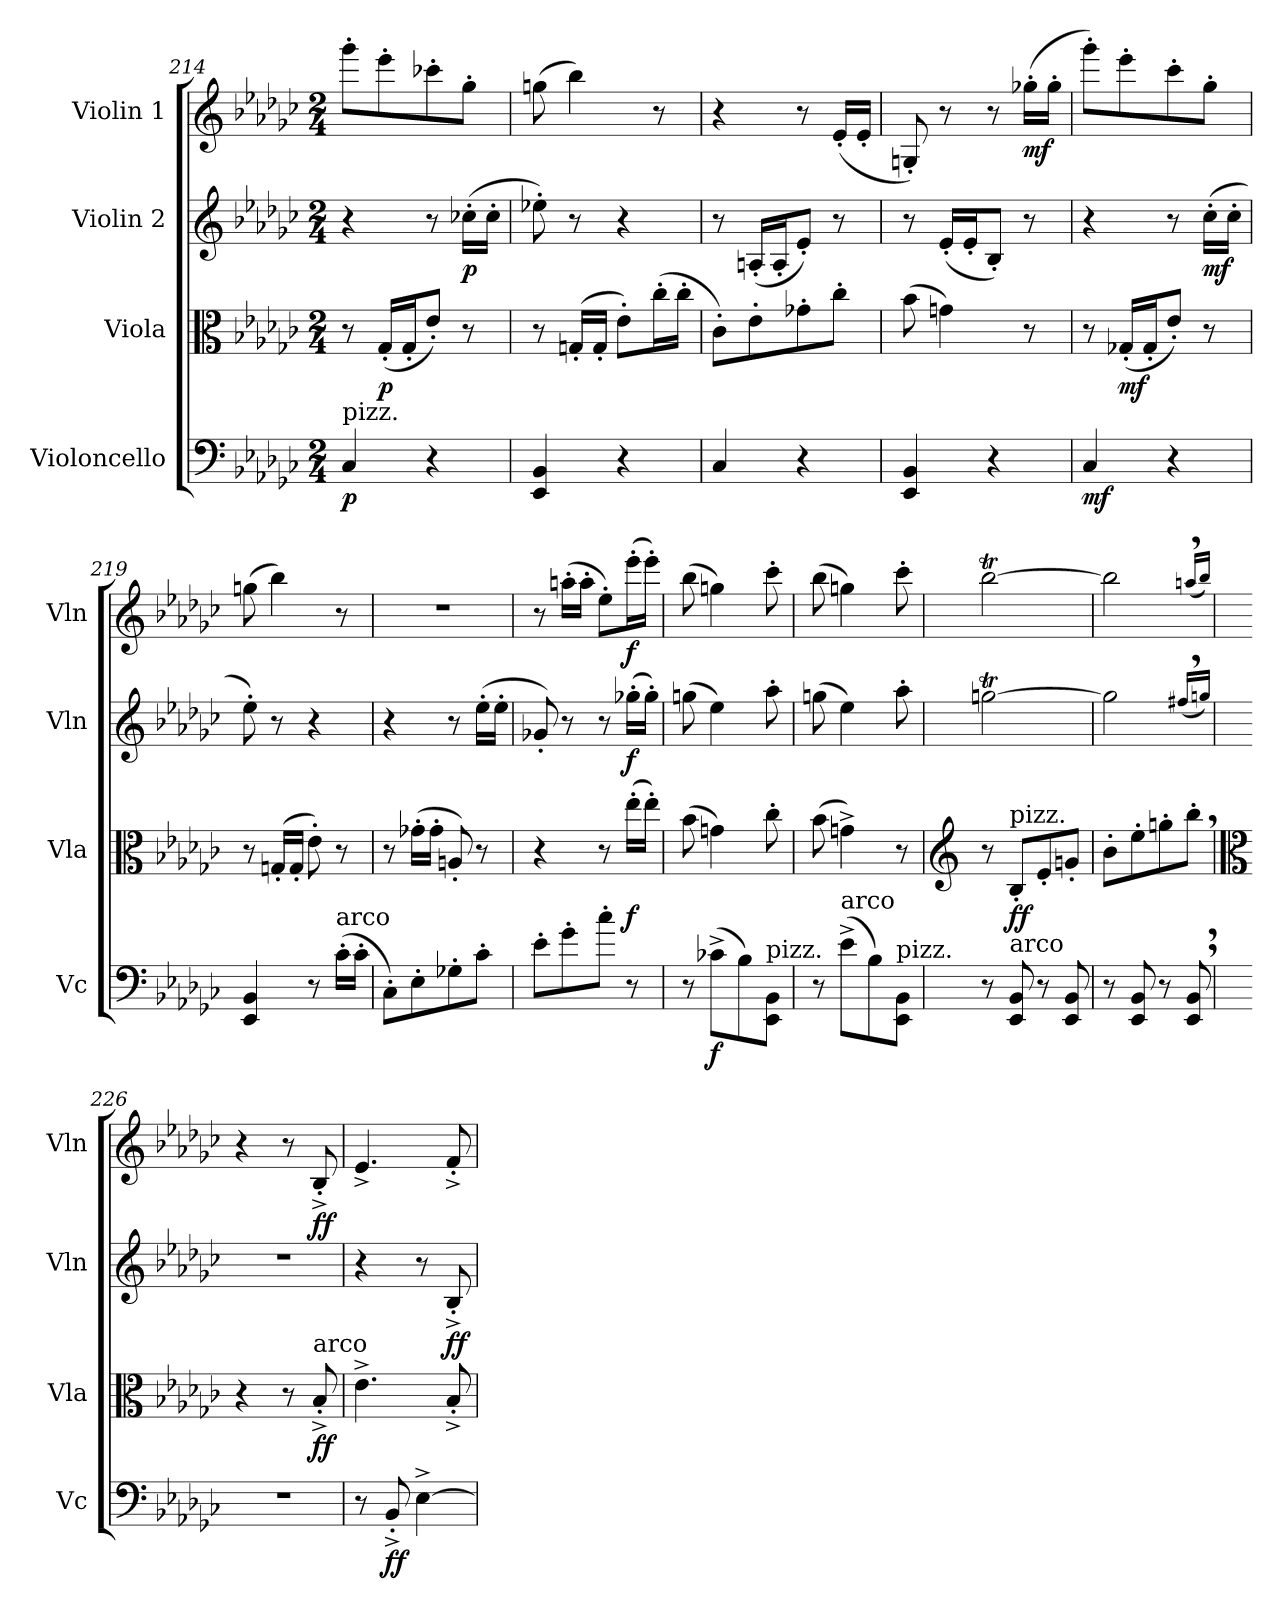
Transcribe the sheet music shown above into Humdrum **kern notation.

**kern	**dynam	**kern	**dynam	**kern	**dynam	**kern	**dynam
*part4	*part4	*part3	*part3	*part2	*part2	*part1	*part1
*staff4	*staff4	*staff3	*staff3	*staff2	*staff2	*staff1	*staff1
*I"Violoncello	*	*I"Viola	*	*I"Violin 2	*	*I"Violin 1	*
*I'Vc	*	*I'Vla	*	*I'Vln	*	*I'Vln	*
*clefF4	*	*clefC3	*	*clefG2	*	*clefG2	*
*k[b-e-a-d-g-c-]	*	*k[b-e-a-d-g-c-]	*	*k[b-e-a-d-g-c-]	*	*k[b-e-a-d-g-c-]	*
*M2/4	*	*M2/4	*	*M2/4	*	*M2/4	*
=214	=214	=214	=214	=214	=214	=214	=214
!LO:TX:a:t=pizz.	!	!	!	!	!	!	!
!	!LO:DY:b	!	!	!	!	!	!
4C-/	p	8r	.	4r	.	8ggg-'\L	.
!	!	!	!LO:DY:b	!	!	!	!
.	.	(16G-'/LL	p	.	.	8eee-'\	.
.	.	16G-'/J	.	.	.	.	.
4r	.	8e-'/J)	.	8r	.	8ccc-X'\	.
!	!	!	!	!	!LO:DY:b	!	!
.	.	8r	.	(16cc-X'\LL	p	8gg-'\J	.
.	.	.	.	16cc-'\JJ	.	.	.
!!LO:LB:g=z
=215	=215	=215	=215	=215	=215	=215	=215
4EE-/ 4BB-/	.	8r	.	8ee-X'\)	.	(8ggn\	.
.	.	(16Gn'/LL	.	8r	.	4bb-\)	.
.	.	16G'/JJ	.	.	.	.	.
4r	.	8e-'\L)	.	4r	.	.	.
.	.	(16cc-'\L	.	.	.	8r	.
.	.	16cc-'\JJ	.	.	.	.	.
=216	=216	=216	=216	=216	=216	=216	=216
4C-/	.	8c-'\L)	.	8r	.	4r	.
.	.	8e-'\	.	(16An'/LL	.	.	.
.	.	.	.	16A'/J	.	.	.
4r	.	8g-X'\	.	8e-'/J)	.	8r	.
.	.	8cc-'\J	.	8r	.	(16e-'/LL	.
.	.	.	.	.	.	16e-'/JJ	.
=217	=217	=217	=217	=217	=217	=217	=217
4EE-/ 4BB-/	.	(8b-\	.	8r	.	8Gn'/)	.
.	.	4gn\)	.	(16e-'/LL	.	8r	.
.	.	.	.	16e-'/J	.	.	.
4r	.	.	.	8B-'/J)	.	8r	.
!	!	!	!	!	!	!	!LO:DY:b
.	.	8r	.	8r	.	(16gg-X'\LL	mf
.	.	.	.	.	.	16gg-'\JJ	.
=218	=218	=218	=218	=218	=218	=218	=218
!	!LO:DY:b	!	!	!	!	!	!
4C-/	mf	8r	.	4r	.	8ggg-'\L)	.
!	!	!	!LO:DY:b	!	!	!	!
.	.	(16G-X'/LL	mf	.	.	8eee-'\	.
.	.	16G-'/J	.	.	.	.	.
4r	.	8e-'/J)	.	8r	.	8ccc-'\	.
!	!	!	!	!	!LO:DY:b	!	!
.	.	8r	.	(16cc-'\LL	mf	8gg-'\J	.
.	.	.	.	16cc-'\JJ	.	.	.
=219	=219	=219	=219	=219	=219	=219	=219
4EE-/ 4BB-/	.	8r	.	8ee-'\)	.	(8ggn\	.
.	.	(16Gn'/LL	.	8r	.	4bb-\)	.
.	.	16G'/JJ	.	.	.	.	.
8r	.	8e-'\)	.	4r	.	.	.
!LO:TX:a:t=arco	!	!	!	!	!	!	!
(16c-'\LL	.	8r	.	.	.	8r	.
16c-'\JJ	.	.	.	.	.	.	.
=220	=220	=220	=220	=220	=220	=220	=220
8C-'\L)	.	8r	.	4r	.	2r	.
8E-'\	.	(16g-X'\LL	.	.	.	.	.
.	.	16g-'\JJ	.	.	.	.	.
8G-X'\	.	8An'/)	.	8r	.	.	.
8c-'\J	.	8r	.	(16ee-'\LL	.	.	.
.	.	.	.	16ee-'\JJ	.	.	.
!!LO:LB:g=z
=221	=221	=221	=221	=221	=221	=221	=221
8e-'\L	.	4r	.	8g-X'/)	.	8r	.
8g-'\	.	.	.	8r	.	(16aan'\LL	.
.	.	.	.	.	.	16aa'\JJ	.
8cc-'\J	.	8r	.	8r	.	8ee-'\L)	.
!	!	!	!LO:DY:b	!	!LO:DY:b	!	!LO:DY:b
8r	.	(16ee-'\LL	f	(16gg-X'\LL	f	(16eee-'\L	f
.	.	16ee-'\JJ)	.	16gg-'\JJ)	.	16eee-'\JJ)	.
=222	=222	=222	=222	=222	=222	=222	=222
8r	.	(8b-\	.	(8ggn\	.	(8bb-\	.
!	!LO:DY:b	!	!	!	!	!	!
(8c-X^\L	f	4gn\)	.	4ee-\)	.	4ggn\)	.
8B-\)	.	.	.	.	.	.	.
!LO:TX:a:t=pizz.	!	!	!	!	!	!	!
8EE-\ 8BB-\J	.	8cc-'\	.	8aa-'\	.	8ccc-'\	.
=223	=223	=223	=223	=223	=223	=223	=223
8r	.	(8b-\	.	(8ggn\	.	(8bb-\	.
!LO:TX:a:t=arco	!	!	!	!	!	!	!
(8e-^\L	.	4gn^\)	.	4ee-\)	.	4ggn\)	.
8B-\)	.	.	.	.	.	.	.
!LO:TX:a:t=pizz.	!	!	!	!	!	!	!
8EE-\ 8BB-\J	.	8r	.	8aa-'\	.	8ccc-'\	.
=224	=224	=224	=224	=224	=224	=224	=224
*	*	*clefG2	*	*	*	*	*
8r	.	8r	.	[2ggnt\	.	[2bb-t\	.
!	!	!LO:TX:a:t=pizz.	!	!	!	!	!
!LO:TX:a:t=arco	!	!	!	!	!	!	!
!	!	!	!LO:DY:b	!	!	!	!
8EE-/ 8BB-/	.	8B-'/L	ff	.	.	.	.
8r	.	8e-'/	.	.	.	.	.
8EE-/ 8BB-/	.	8gn'/J	.	.	.	.	.
=225	=225	=225	=225	=225	=225	=225	=225
8r	.	8b-'\L	.	2ggTTT,\]	.	2bb-TTT,\]	.
8EE-/ 8BB-/	.	8ee-'\	.	.	.	.	.
8r	.	8ggn'\	.	.	.	.	.
8EE-/, 8BB-/,	.	8bb-',\J	.	.	.	.	.
.	.	.	.	(16qff#X/LL	.	(16qaan/LL	.
.	.	.	.	16qggn/JJ)	.	16qbb-/JJ)	.
=226	=226	=226	=226	=226	=226	=226	=226
*	*	*clefC3	*	*	*	*	*
2r	.	4r	.	2r	.	4r	.
.	.	8r	.	.	.	8r	.
!	!	!LO:TX:a:t=arco	!	!	!	!	!
!	!	!	!LO:DY:b	!	!	!	!LO:DY:b
.	.	8B-'^/	ff	.	.	8B-'^/	ff
=227	=227	=227	=227	=227	=227	=227	=227
8r	.	4.e-^\	.	4r	.	4.e-^/	.
!	!LO:DY:b	!	!	!	!	!	!
8BB-'^/	ff	.	.	.	.	.	.
[4E-^\	.	.	.	8r	.	.	.
!	!	!	!	!	!LO:DY:b	!	!
.	.	8B-'^/	.	8B-'^/	ff	8f'^/	.
=	=	=	=	=	=	=	=
*-	*-	*-	*-	*-	*-	*-	*-
